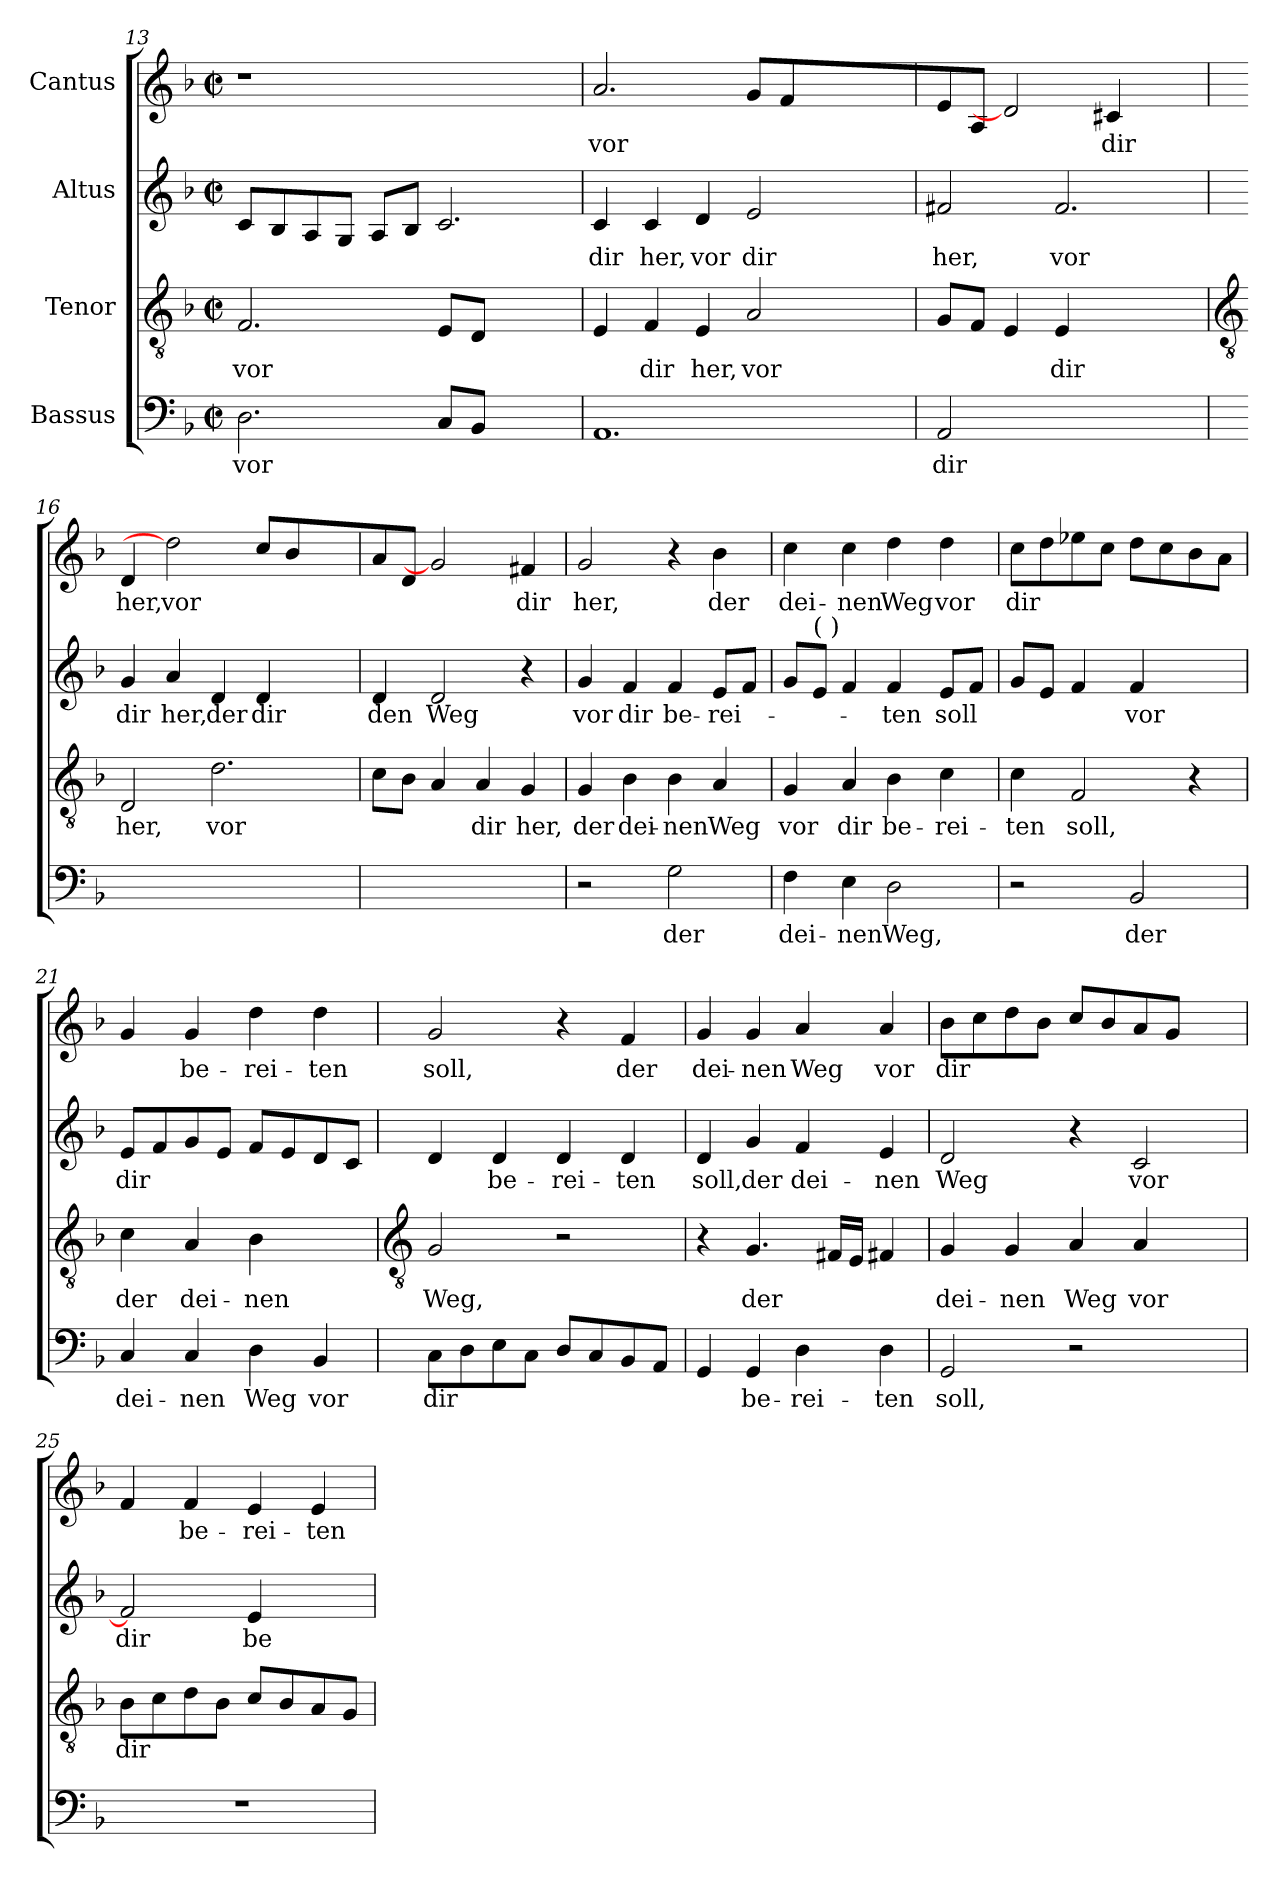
**kern	**text	**kern	**text	**kern	**text	**kern	**text
*part4	*part4	*part3	*part3	*part2	*part2	*part1	*part1
*staff4	*staff4	*staff3	*staff3	*staff2	*staff2	*staff1	*staff1
*I"Bassus	*	*I"Tenor	*	*I"Altus	*	*I"Cantus	*
*clefF4	*	*clefGv2	*	*clefG2	*	*clefG2	*
*k[b-]	*	*k[b-]	*	*k[b-]	*	*k[b-]	*
*F:	*	*F:	*	*F:	*	*F:	*
*M2/2	*	*M2/2	*	*M2/2	*	*M2/2	*
*met(c|)	*	*met(c|)	*	*met(c|)	*	*met(c|)	*
=13A	=13A	=13A	=13A	=13A	=13A	=13A	=13A
!	!LO:LY:b	!	!LO:LY:b	!	!	!	!
*	*	*	*	*	*	*^	*
2.D	vor	2.F	vor	8cL	.	1r	2ryy	.
.	.	.	.	8B-	.	.	.	.
.	.	.	.	8A	.	.	.	.
.	.	.	.	8GJ	.	.	.	.
.	.	.	.	8AL	.	.	1ryy	.
.	.	.	.	8B-J	.	.	.	.
8CL	.	8EL	.	2.c	.	.	.	.
8BB-J	.	8DJ	.	.	.	.	.	.
2ryy	.	2ryy	.	.	.	2ryy	.	.
=14A	=14A	=14A	=14A	=14A	=14A	=14A	=14A	=14A
!	!	!	!	!	!LO:LY:b	!	!	!LO:LY:b
1.AA	.	4E	.	4c	dir	2.a	2ryy	vor
!	!	!	!LO:LY:b	!	!LO:LY:b	!	!	!
.	.	4F	dir	4c	her,	.	.	.
!	!	!	!LO:LY:b	!	!LO:LY:b	!	!	!
.	.	4E	her,	4d	vor	.	1ryy	.
!	!	!	!LO:LY:b	!	!LO:LY:b	!	!	!
.	.	2A	vor	2e	dir	8gL	.	.
.	.	.	.	.	.	8f	.	.
.	.	.	.	.	.	2ryy	.	.
.	.	4ryy	.	4ryy	.	.	.	.
!!LO:LB:g=z	!!
=15A	=15A	=15A	=15A	=15A	=15A	=15A	=15A	=15A
!	!LO:LY:b	!	!	!	!LO:LY:b	!	!	!
2AA	dir	8GL	.	2f#X	her,	8e	4ryy	.
.	.	8FJ	.	.	.	8AJ	.	.
.	.	4E	.	.	.	2d]	1ryy	.
!	!	!	!LO:LY:b	!	!LO:LY:b	!	!	!
2.ryy	.	4E	dir	2.f#	vor	.	.	.
!	!	!	!	!	!	!	!	!LO:LY:b
.	.	2ryy	.	.	.	4c#X	.	dir
.	.	.	.	.	.	4ryy	.	.
*	*	*	*	*	*	*v	*v	*
!!LO:LB:g=z
=16	=16	=16	=16	=16	=16	=16	=16
*	*	*clefGv2	*	*	*	*	*
!	!LO:LY:b	!	!LO:LY:b	!	!LO:LY:b	!	!LO:LY:b
[1Dyy	her,	2D	her,	4g	dir	4d	her,
!	!	!	!	!	!LO:LY:b	!	!LO:LY:b
.	.	.	.	4a	her,	2dd]	vor
!	!	!	!LO:LY:b	!	!LO:LY:b	!	!
.	.	2.d	vor	4d	der	.	.
!	!	!	!	!	!LO:LY:b	!	!
.	.	.	.	4d	dir	8ccL	.
.	.	.	.	.	.	8b-	.
4ryy	.	.	.	4ryy	.	4ryy	.
=17	=17	=17	=17	=17	=17	=17	=17
!	!	!	!	!	!LO:LY:b	!	!
2.Dyy_	.	8cL	.	4d	den	8a	.
.	.	8B-J	.	.	.	8dJ	.
!	!	!	!	!	!LO:LY:b	!	!
.	.	4A	.	2d	Weg	2g]	.
!	!	!	!LO:LY:b	!	!	!	!
.	.	4A	dir	.	.	.	.
!	!	!	!LO:LY:b	!	!	!	!LO:LY:b
4Dyy]	.	4G	her,	4r	.	4f#X	dir
=18	=18	=18	=18	=18	=18	=18	=18
!	!	!	!LO:LY:b	!	!LO:LY:b	!	!LO:LY:b
2r	.	4G	der	4g	vor	2g	her,
!	!	!	!LO:LY:b	!	!LO:LY:b	!	!
.	.	4B-	dei-	4f	dir	.	.
!	!LO:LY:b	!	!LO:LY:b	!	!LO:LY:b	!	!
2G	der	4B-	-nen	4f	be-	4r	.
!	!	!	!LO:LY:b	!	!LO:LY:b	!	!LO:LY:b
.	.	4A	Weg	8eL	-rei-	4b-	der
.	.	.	.	8fJ	.	.	.
=19	=19	=19	=19	=19	=19	=19	=19
!	!LO:LY:b	!	!LO:LY:b	!	!	!	!LO:LY:b
4F	dei-	4G	vor	8gL	.	4cc	dei-
!	!	!	!	!LO:TX:a:t=(  )	!	!	!
.	.	.	.	8eJ	.	.	.
!	!LO:LY:b	!	!LO:LY:b	!	!	!	!LO:LY:b
4E	-nen	4A	dir	4f	.	4cc	-nen
!	!LO:LY:b	!	!LO:LY:b	!	!LO:LY:b	!	!LO:LY:b
2D	Weg,	4B-	be-	4f	-ten	4dd	Weg
!	!	!	!LO:LY:b	!	!LO:LY:b	!	!LO:LY:b
.	.	4c	-rei-	8eL	soll	4dd	vor
.	.	.	.	8fJ	.	.	.
=20	=20	=20	=20	=20	=20	=20	=20
!	!	!	!LO:LY:b	!	!	!	!LO:LY:b
2r	.	4c	-ten	8gL	.	8ccL	dir
.	.	.	.	8eJ	.	8dd	.
!	!	!	!LO:LY:b	!	!	!	!
.	.	2F	soll,	4f	.	8ee-X	.
.	.	.	.	.	.	8ccJ	.
!	!LO:LY:b	!	!	!	!LO:LY:b	!	!
2BB-	der	.	.	4f	vor	8ddL	.
.	.	.	.	.	.	8cc	.
.	.	4r	.	4ryy	.	8b-	.
.	.	.	.	.	.	8aJ	.
!!LO:LB:g=z
=21	=21	=21	=21	=21	=21	=21	=21
!	!LO:LY:b	!	!LO:LY:b	!	!LO:LY:b	!	!
4C	dei-	4c	der	8eL	dir	4g	.
.	.	.	.	8f	.	.	.
!	!LO:LY:b	!	!LO:LY:b	!	!	!	!LO:LY:b
4C	-nen	4A	dei-	8g	.	4g	be-
.	.	.	.	8eJ	.	.	.
!	!LO:LY:b	!	!LO:LY:b	!	!	!	!LO:LY:b
4D	Weg	4B-	-nen	8fL	.	4dd	-rei-
.	.	.	.	8e	.	.	.
!	!LO:LY:b	!	!	!	!	!	!LO:LY:b
4BB-	vor	4ryy	.	8d	.	4dd	-ten
.	.	.	.	8cJ	.	.	.
!!LO:LB:g=z
=22	=22	=22	=22	=22	=22	=22	=22
*	*	*clefGv2	*	*	*	*	*
!	!LO:LY:b	!	!LO:LY:b	!	!	!	!LO:LY:b
8CL	dir	2G	Weg,	4d	.	2g	soll,
8D	.	.	.	.	.	.	.
!	!	!	!	!	!LO:LY:b	!	!
8E	.	.	.	4d	be-	.	.
8CJ	.	.	.	.	.	.	.
!	!	!	!	!	!LO:LY:b	!	!
8DL	.	2r	.	4d	-rei-	4r	.
8C	.	.	.	.	.	.	.
!	!	!	!	!	!LO:LY:b	!	!LO:LY:b
8BB-	.	.	.	4d	-ten	4f	der
8AAJ	.	.	.	.	.	.	.
=23	=23	=23	=23	=23	=23	=23	=23
!	!	!	!	!	!LO:LY:b	!	!LO:LY:b
4GG	.	4r	.	4d	soll,	4g	dei-
!	!LO:LY:b	!	!LO:LY:b	!	!LO:LY:b	!	!LO:LY:b
4GG	be-	4.G	der	4g	der	4g	-nen
!	!LO:LY:b	!	!	!	!LO:LY:b	!	!LO:LY:b
4D	-rei-	.	.	4f	dei-	4a	Weg
.	.	16F#XLL	.	.	.	.	.
.	.	16EJJ	.	.	.	.	.
!	!LO:LY:b	!	!	!	!LO:LY:b	!	!LO:LY:b
4D	-ten	4F#X	.	4e	-nen	4a	vor
=24	=24	=24	=24	=24	=24	=24	=24
!	!LO:LY:b	!	!LO:LY:b	!	!LO:LY:b	!	!LO:LY:b
2GG	soll,	4G	dei-	2d	Weg	8b-L	dir
.	.	.	.	.	.	8cc	.
!	!	!	!LO:LY:b	!	!	!	!
.	.	4G	-nen	.	.	8dd	.
.	.	.	.	.	.	8b-J	.
!	!	!	!LO:LY:b	!	!	!	!
2r	.	4A	Weg	4r	.	8ccL	.
.	.	.	.	.	.	8b-	.
!	!	!	!LO:LY:b	!	!LO:LY:b	!	!
.	.	4A	vor	2c	vor	8a	.
.	.	.	.	.	.	8gJ	.
4ryy	.	4ryy	.	.	.	4ryy	.
=25	=25	=25	=25	=25	=25	=25	=25
!	!	!	!LO:LY:b	!	!LO:LY:b	!	!
1r	.	8B-L	dir	2f]	dir	4f	.
.	.	8c	.	.	.	.	.
!	!	!	!	!	!	!	!LO:LY:b
.	.	8d	.	.	.	4f	be-
.	.	8B-J	.	.	.	.	.
!	!	!	!	!	!LO:LY:b	!	!LO:LY:b
.	.	8cL	.	4e	be-	4e	-rei-
.	.	8B-	.	.	.	.	.
!	!	!	!	!	!	!	!LO:LY:b
.	.	8A	.	4ryy	.	4e	-ten
.	.	8GJ	.	.	.	.	.
=	=	=	=	=	=	=	=
*-	*-	*-	*-	*-	*-	*-	*-
